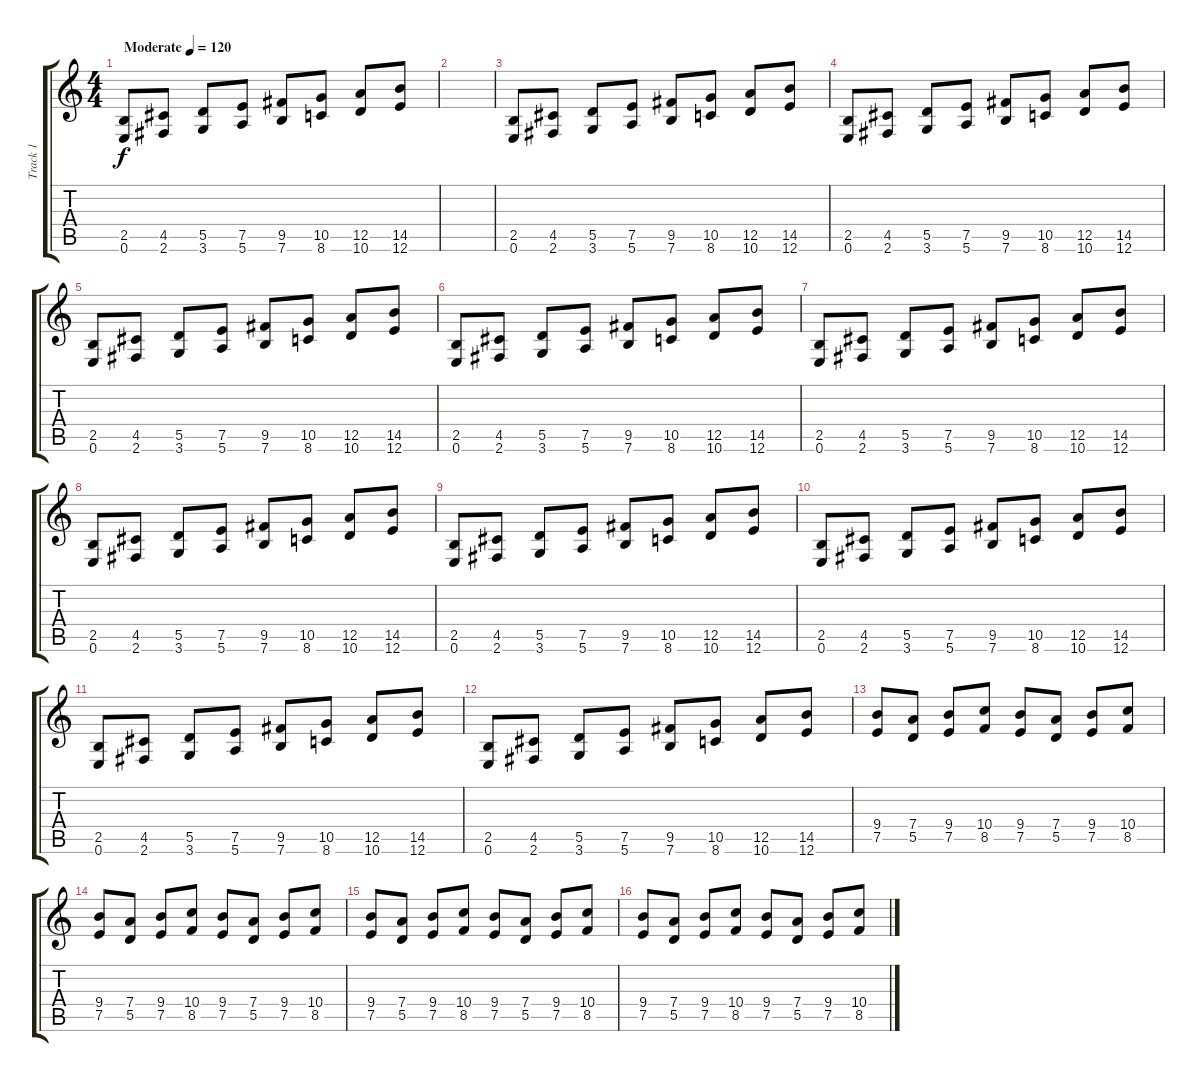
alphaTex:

\track ("Track 1" "Track 1") {instrument distortionguitar}
\staff {score tabs}
\tuning (E4 B3 G3 D3 A2 E2) {hide}
\ts (4 4)
\tempo (120 "Moderate")
\clef g2
\ks c
(2.5 0.6).8{dy f instrument distortionguitar} (4.5 2.6).8 (5.5 3.6).8 (7.5 5.6).8 (9.5 7.6).8 (10.5 8.6).8 (12.5 10.6).8 (14.5 12.6).8 |
|
(2.5 0.6).8 (4.5 2.6).8 (5.5 3.6).8 (7.5 5.6).8 (9.5 7.6).8 (10.5 8.6).8 (12.5 10.6).8 (14.5 12.6).8 |
(2.5 0.6).8 (4.5 2.6).8 (5.5 3.6).8 (7.5 5.6).8 (9.5 7.6).8 (10.5 8.6).8 (12.5 10.6).8 (14.5 12.6).8 |
(2.5 0.6).8 (4.5 2.6).8 (5.5 3.6).8 (7.5 5.6).8 (9.5 7.6).8 (10.5 8.6).8 (12.5 10.6).8 (14.5 12.6).8 |
(2.5 0.6).8 (4.5 2.6).8 (5.5 3.6).8 (7.5 5.6).8 (9.5 7.6).8 (10.5 8.6).8 (12.5 10.6).8 (14.5 12.6).8 |
(2.5 0.6).8 (4.5 2.6).8 (5.5 3.6).8 (7.5 5.6).8 (9.5 7.6).8 (10.5 8.6).8 (12.5 10.6).8 (14.5 12.6).8 |
(2.5 0.6).8 (4.5 2.6).8 (5.5 3.6).8 (7.5 5.6).8 (9.5 7.6).8 (10.5 8.6).8 (12.5 10.6).8 (14.5 12.6).8 |
(2.5 0.6).8 (4.5 2.6).8 (5.5 3.6).8 (7.5 5.6).8 (9.5 7.6).8 (10.5 8.6).8 (12.5 10.6).8 (14.5 12.6).8 |
(2.5 0.6).8 (4.5 2.6).8 (5.5 3.6).8 (7.5 5.6).8 (9.5 7.6).8 (10.5 8.6).8 (12.5 10.6).8 (14.5 12.6).8 |
(2.5 0.6).8 (4.5 2.6).8 (5.5 3.6).8 (7.5 5.6).8 (9.5 7.6).8 (10.5 8.6).8 (12.5 10.6).8 (14.5 12.6).8 |
(2.5 0.6).8 (4.5 2.6).8 (5.5 3.6).8 (7.5 5.6).8 (9.5 7.6).8 (10.5 8.6).8 (12.5 10.6).8 (14.5 12.6).8 |
(9.4 7.5).8 (7.4 5.5).8 (9.4 7.5).8 (10.4 8.5).8 (9.4 7.5).8 (7.4 5.5).8 (9.4 7.5).8 (10.4 8.5).8 |
(9.4 7.5).8 (7.4 5.5).8 (9.4 7.5).8 (10.4 8.5).8 (9.4 7.5).8 (7.4 5.5).8 (9.4 7.5).8 (10.4 8.5).8 |
(9.4 7.5).8 (7.4 5.5).8 (9.4 7.5).8 (10.4 8.5).8 (9.4 7.5).8 (7.4 5.5).8 (9.4 7.5).8 (10.4 8.5).8 |
(9.4 7.5).8 (7.4 5.5).8 (9.4 7.5).8 (10.4 8.5).8 (9.4 7.5).8 (7.4 5.5).8 (9.4 7.5).8 (10.4 8.5).8
